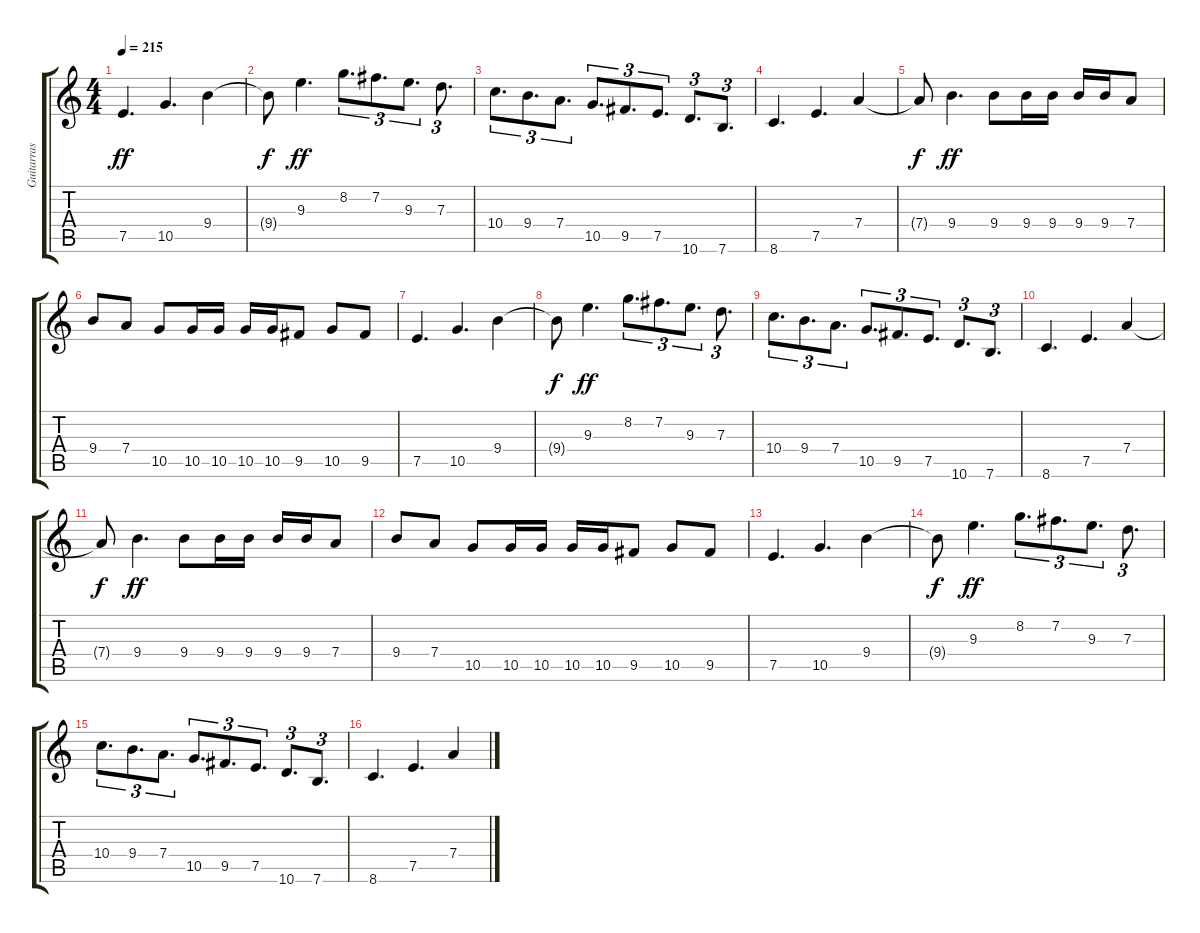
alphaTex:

\track ("Guitarras" "Guitarras") {instrument distortionguitar}
\staff {score tabs}
\tuning (E4 B3 G3 D3 A2 E2) {hide}
\ts (4 4)
\tempo 215
\clef g2
\ks c
7.5.4{d dy ff} 10.5.4{d} 9.4.4 |
9.4{t}.8{dy f} 9.3.4{d dy ff} 8.2.8{d tu (3 2)} 7.2.8{d tu (3 2)} 9.3.8{d tu (3 2)} 7.3.8{d tu (3 2)} |
10.4.8{d tu (3 2)} 9.4.8{d tu (3 2)} 7.4.8{d tu (3 2)} 10.5.8{d tu (3 2)} 9.5.8{d tu (3 2)} 7.5.8{d tu (3 2)} 10.6.8{d tu (3 2)} 7.6.8{d tu (3 2)} |
8.6.4{d} 7.5.4{d} 7.4.4 |
7.4{t}.8{dy f} 9.4.4{d dy ff} 9.4.8 9.4.16 9.4.16 9.4.16 9.4.16 7.4.8 |
9.4.8 7.4.8 10.5.8 10.5.16 10.5.16 10.5.16 10.5.16 9.5.8 10.5.8 9.5.8 |
7.5.4{d} 10.5.4{d} 9.4.4 |
9.4{t}.8{dy f} 9.3.4{d dy ff} 8.2.8{d tu (3 2)} 7.2.8{d tu (3 2)} 9.3.8{d tu (3 2)} 7.3.8{d tu (3 2)} |
10.4.8{d tu (3 2)} 9.4.8{d tu (3 2)} 7.4.8{d tu (3 2)} 10.5.8{d tu (3 2)} 9.5.8{d tu (3 2)} 7.5.8{d tu (3 2)} 10.6.8{d tu (3 2)} 7.6.8{d tu (3 2)} |
8.6.4{d} 7.5.4{d} 7.4.4 |
7.4{t}.8{dy f} 9.4.4{d dy ff} 9.4.8 9.4.16 9.4.16 9.4.16 9.4.16 7.4.8 |
9.4.8 7.4.8 10.5.8 10.5.16 10.5.16 10.5.16 10.5.16 9.5.8 10.5.8 9.5.8 |
7.5.4{d} 10.5.4{d} 9.4.4 |
9.4{t}.8{dy f} 9.3.4{d dy ff} 8.2.8{d tu (3 2)} 7.2.8{d tu (3 2)} 9.3.8{d tu (3 2)} 7.3.8{d tu (3 2)} |
10.4.8{d tu (3 2)} 9.4.8{d tu (3 2)} 7.4.8{d tu (3 2)} 10.5.8{d tu (3 2)} 9.5.8{d tu (3 2)} 7.5.8{d tu (3 2)} 10.6.8{d tu (3 2)} 7.6.8{d tu (3 2)} |
8.6.4{d} 7.5.4{d} 7.4.4
